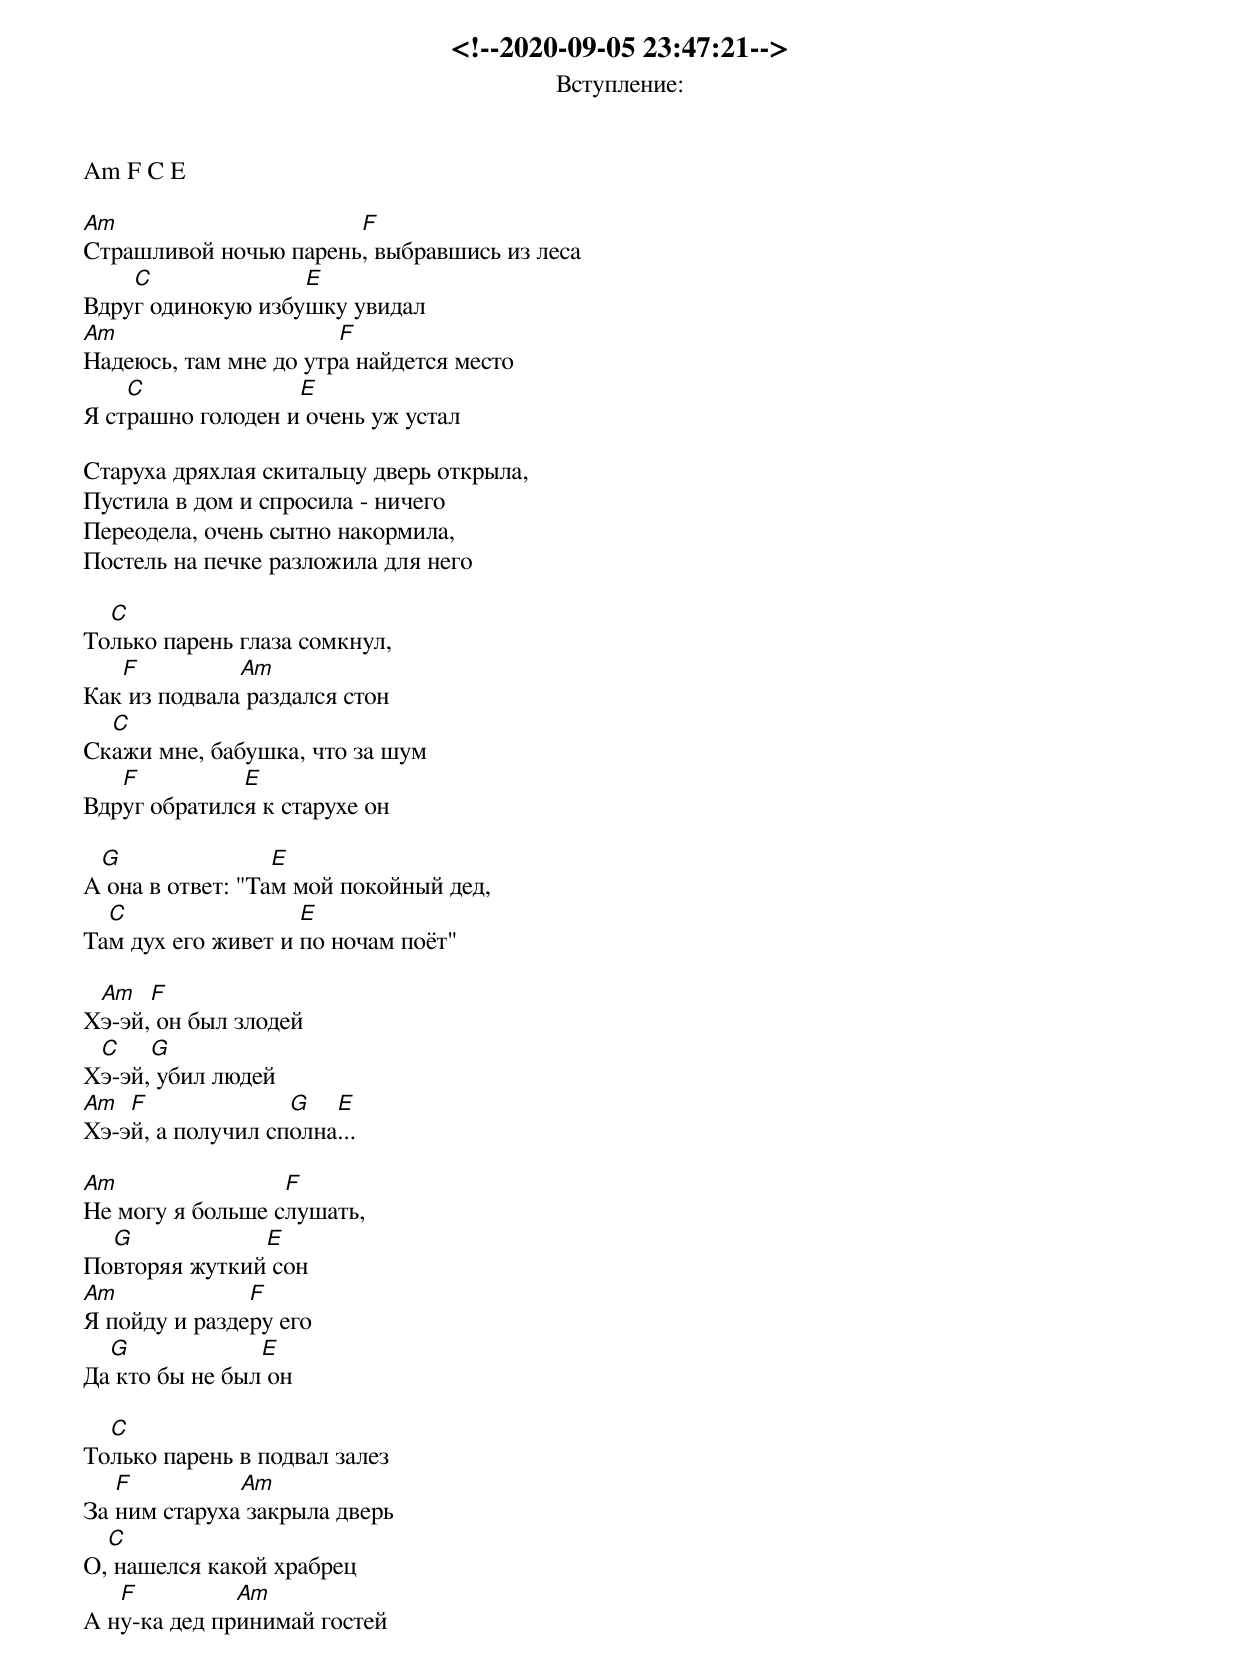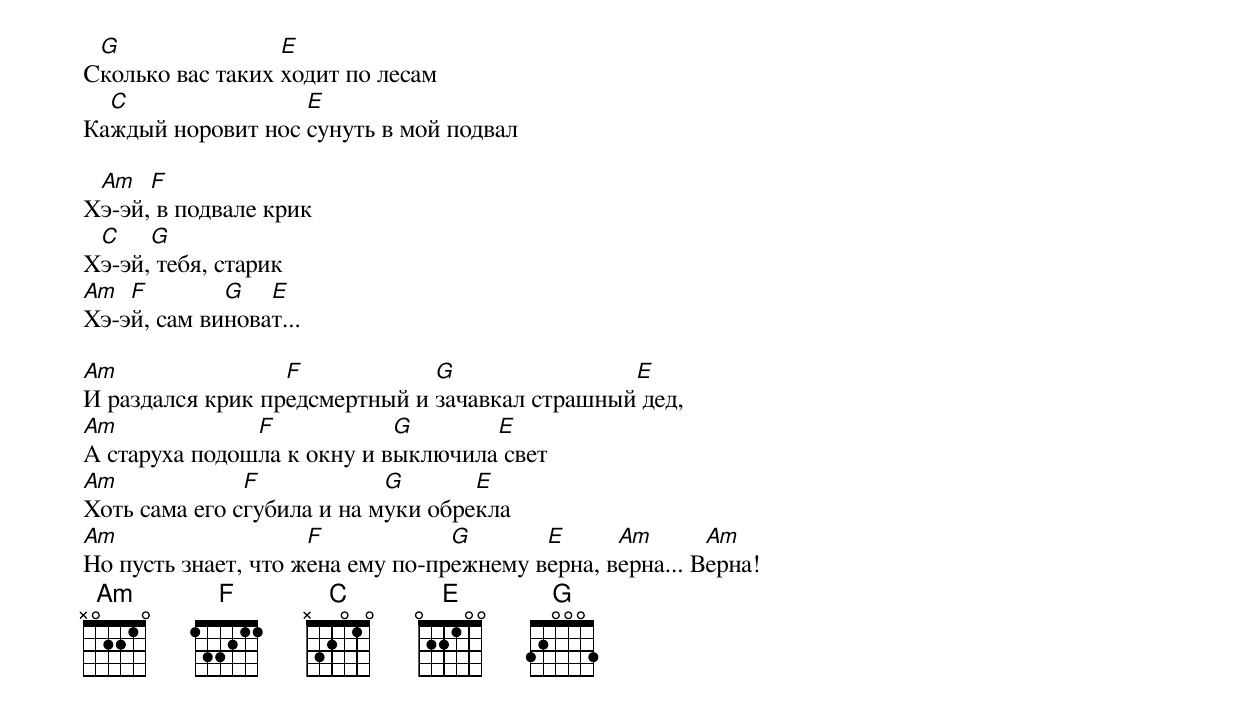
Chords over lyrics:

<!--2020-09-05 23:47:21-->
Вступление:
Am F C E

Am                     F
Страшливой ночью парень, выбравшись из леса
    C              E
Вдруг одинокую избушку увидал
Am                     F
Надеюсь, там мне до утра найдется место
    C              E
Я страшно голоден и очень уж устал

Старуха дряхлая скитальцу дверь открыла,
Пустила в дом и спросила - ничего
Переодела, очень сытно накормила,
Постель на печке разложила для него

  C
Только парень глаза сомкнул,
   F          Am
Как из подвала раздался стон
  C
Скажи мне, бабушка, что за шум
   F          E
Вдруг обратился к старухе он

 G                E
А она в ответ: "Там мой покойный дед,
  C                 E
Там дух его живет и по ночам поёт"

 Am   F
Хэ-эй, он был злодей
 C    G
Хэ-эй, убил людей
Am  F              G   E
Хэ-эй, а получил сполна...

Am                F
Не могу я больше слушать,
  G            E
Повторяя жуткий сон
Am             F
Я пойду и раздеру его
  G             E
Да кто бы не был он

  C
Только парень в подвал залез
   F          Am
За ним старуха закрыла дверь
  C
О, нашелся какой храбрец
   F          Am
А ну-ка дед принимай гостей

 G                E
Сколько вас таких ходит по лесам
  C                E
Каждый норовит нос сунуть в мой подвал

 Am   F
Хэ-эй, в подвале крик
 C    G
Хэ-эй, тебя, старик
Am  F        G   E
Хэ-эй, сам виноват...

Am                F            G                E
И раздался крик предсмертный и зачавкал страшный дед,
Am             F            G       E
А старуха подошла к окну и выключила свет
Am             F            G       E
Хоть сама его сгубила и на муки обрекла
Am                   F            G       E      Am       Am
Но пусть знает, что жена ему по-прежнему верна, верна... Верна!
